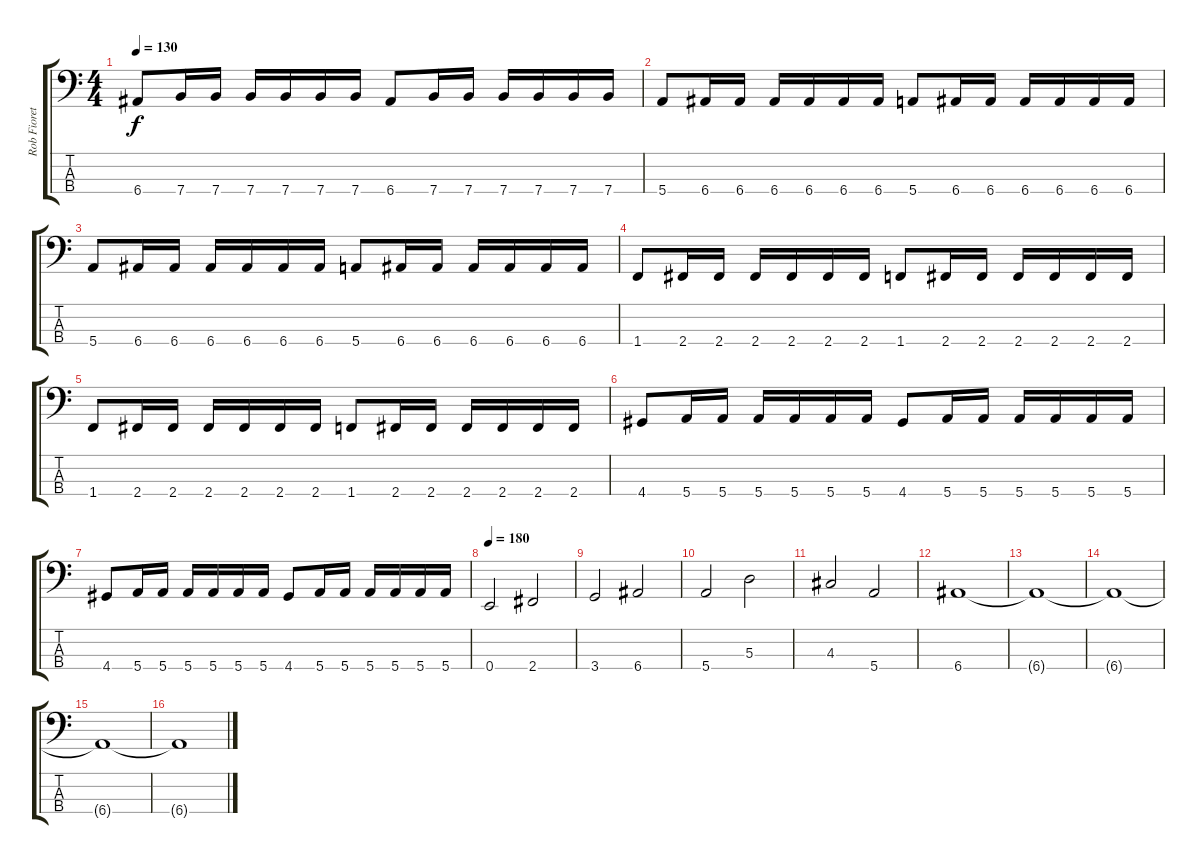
\track ("Rob Fioretti" "Rob Fioret") {instrument electricbasspick}
\staff {score tabs}
\tuning (G2 D2 A1 E1) {hide}
\ts (4 4)
\tempo 130
\clef f4
\ks c
6.4.8{dy f} 7.4.16 7.4.16 7.4.16 7.4.16 7.4.16 7.4.16 6.4.8 7.4.16 7.4.16 7.4.16 7.4.16 7.4.16 7.4.16 |
5.4.8 6.4.16 6.4.16 6.4.16 6.4.16 6.4.16 6.4.16 5.4.8 6.4.16 6.4.16 6.4.16 6.4.16 6.4.16 6.4.16 |
5.4.8 6.4.16 6.4.16 6.4.16 6.4.16 6.4.16 6.4.16 5.4.8 6.4.16 6.4.16 6.4.16 6.4.16 6.4.16 6.4.16 |
1.4.8 2.4.16 2.4.16 2.4.16 2.4.16 2.4.16 2.4.16 1.4.8 2.4.16 2.4.16 2.4.16 2.4.16 2.4.16 2.4.16 |
1.4.8 2.4.16 2.4.16 2.4.16 2.4.16 2.4.16 2.4.16 1.4.8 2.4.16 2.4.16 2.4.16 2.4.16 2.4.16 2.4.16 |
4.4.8 5.4.16 5.4.16 5.4.16 5.4.16 5.4.16 5.4.16 4.4.8 5.4.16 5.4.16 5.4.16 5.4.16 5.4.16 5.4.16 |
4.4.8 5.4.16 5.4.16 5.4.16 5.4.16 5.4.16 5.4.16 4.4.8 5.4.16 5.4.16 5.4.16 5.4.16 5.4.16 5.4.16 |
\tempo 180
0.4.2 2.4.2 |
3.4.2 6.4.2 |
5.4.2 5.3.2 |
4.3.2 5.4.2 |
6.4.1 |
6.4{t}.1 |
6.4{t}.1 |
6.4{t}.1 |
6.4{t}.1
